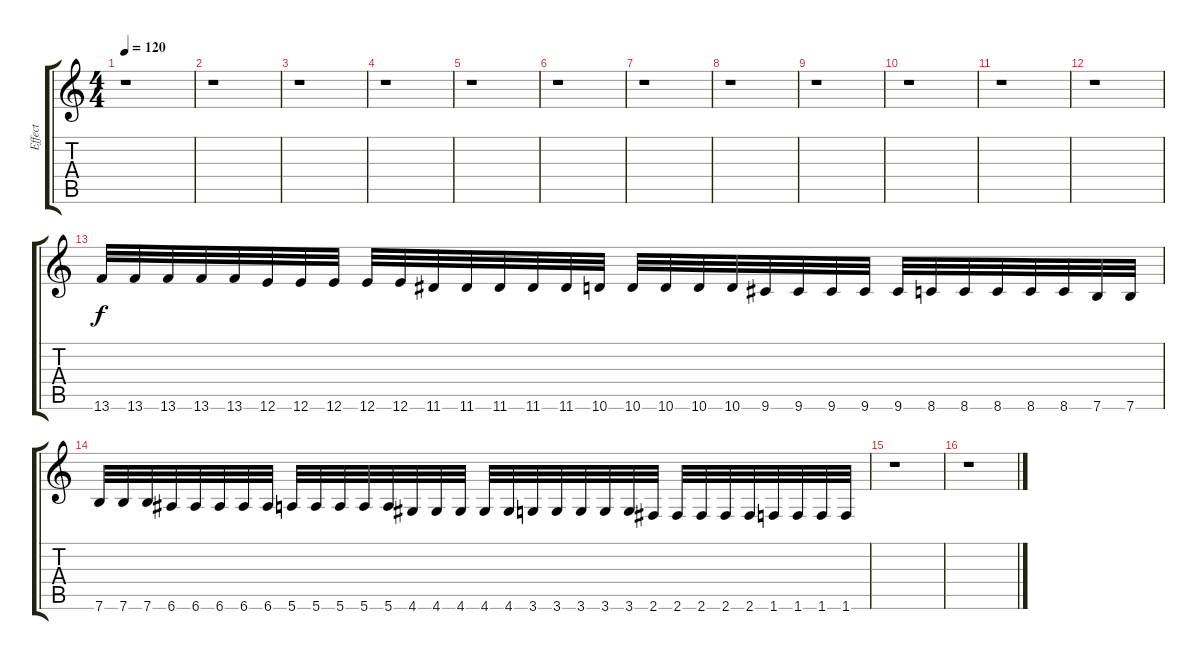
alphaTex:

\track ("Effect" "Effect") {instrument electricguitarmuted}
\staff {score tabs}
\tuning (E4 B3 G3 D3 A2 E2) {hide}
\ts (4 4)
\tempo 120
\clef g2
\ks c
r.1{dy f} |
r.1 |
r.1 |
r.1 |
r.1 |
r.1 |
r.1 |
r.1 |
r.1 |
r.1 |
r.1 |
r.1 |
13.6.32 13.6.32 13.6.32 13.6.32 13.6.32 12.6.32 12.6.32 12.6.32 12.6.32 12.6.32 11.6.32 11.6.32 11.6.32 11.6.32 11.6.32 10.6.32 10.6.32 10.6.32 10.6.32 10.6.32 9.6.32 9.6.32 9.6.32 9.6.32 9.6.32 8.6.32 8.6.32 8.6.32 8.6.32 8.6.32 7.6.32 7.6.32 |
7.6.32 7.6.32 7.6.32 6.6.32 6.6.32 6.6.32 6.6.32 6.6.32 5.6.32 5.6.32 5.6.32 5.6.32 5.6.32 4.6.32 4.6.32 4.6.32 4.6.32 4.6.32 3.6.32 3.6.32 3.6.32 3.6.32 3.6.32 2.6.32 2.6.32 2.6.32 2.6.32 2.6.32 1.6.32 1.6.32 1.6.32 1.6.32 |
r.1 |
r.1
